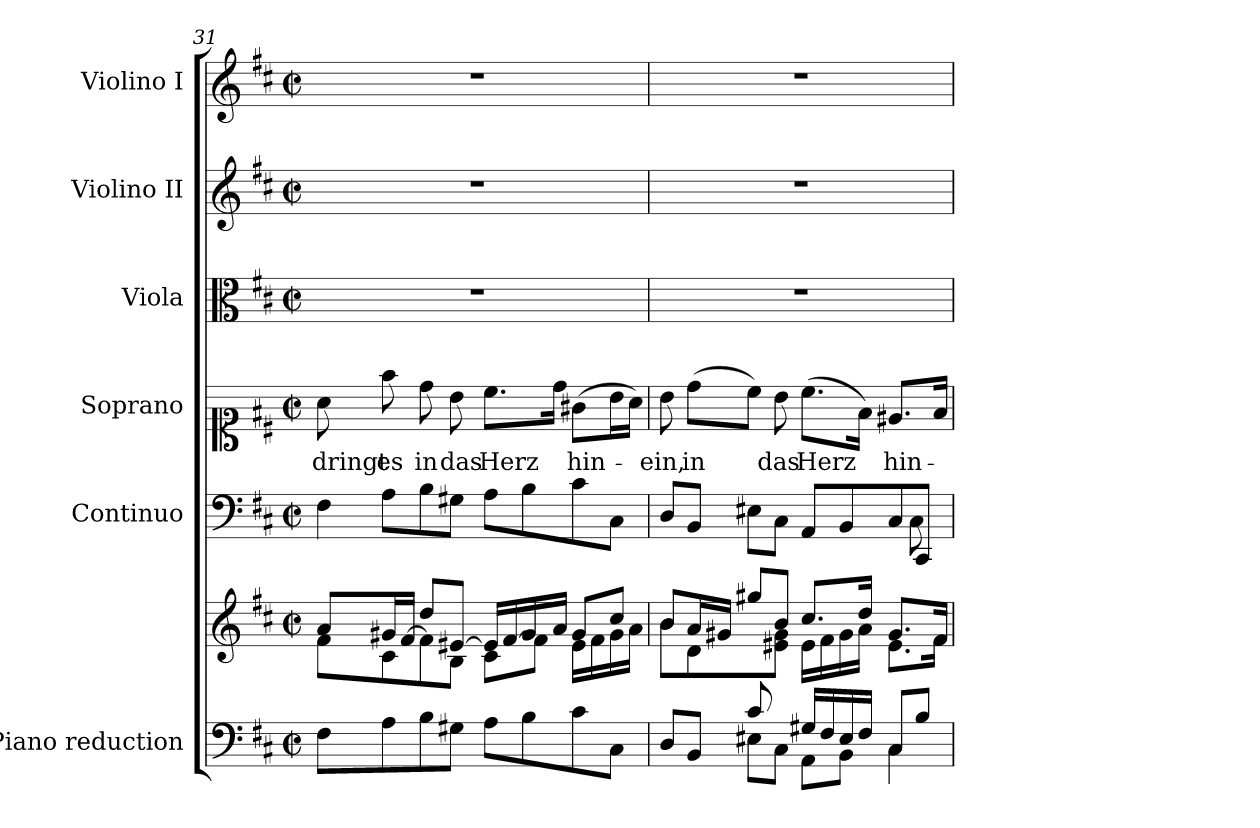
**kern	**kern	**kern	**kern	**text	**kern	**kern	**kern
*part6	*part6	*part5	*part4	*part4	*part3	*part2	*part1
*staff7	*staff6	*staff5	*staff4	*staff4	*staff3	*staff2	*staff1
*I"Piano reduction	*	*I"Continuo	*I"Soprano	*	*I"Viola	*I"Violino II	*I"Violino I
*I'Pno	*	*	*	*	*I'Vla	*I'Vln	*I'Vln
*clefF4	*clefG2	*clefF4	*clefC1	*	*clefC3	*clefG2	*clefG2
*k[f#c#]	*k[f#c#]	*k[f#c#]	*k[f#c#]	*	*k[f#c#]	*k[f#c#]	*k[f#c#]
*M2/2	*M2/2	*M2/2	*M2/2	*	*M2/2	*M2/2	*M2/2
*met(c|)	*met(c|)	*met(c|)	*met(c|)	*	*met(c|)	*met(c|)	*met(c|)
=31	=31	=31	=31	=31	=31	=31	=31
*	*^	*	*	*	*	*	*
!	!	!	!	!	!LO:LY:b	!	!	!
8F#\L	8a/L	8f#\L	8F#\J	8a\	dringt	1r	1r	1r
!	!	!	!	!	!LO:LY:b	!	!	!
8A\	16g#X/L	8c#\	8A\L	8ff#\	es	.	.	.
.	[<16f#/JJ	.	.	.	.	.	.	.
!	!	!	!	!	!LO:LY:b	!	!	!
8B\	8dd/L	8f#\]	8B\	8dd\	in	.	.	.
!	!	!	!	!	!LO:LY:b	!	!	!
8G#X\J	[8e#X/J	8B\J	8G#X\J	8b\	das	.	.	.
!	!	!	!	!	!LO:LY:b	!	!	!
8A\L	16e#/LL]	8c#\L	8A\L	8.cc#\L	Herz	.	.	.
.	[<16f#/	.	.	.	.	.	.	.
8B\	16g#/	8f#\J]	8B\	.	.	.	.	.
.	16a/JJ	.	.	16dd\Jk	.	.	.	.
!	!	!	!	!	!LO:LY:b	!	!	!
8c#\	8g#/L	16e#\LL	8c#\	(8g#X\L	hin-	.	.	.
.	.	16f#\	.	.	.	.	.	.
8C#\J	8cc#/J	16g#\	8C#\J	16b\L	.	.	.	.
.	.	16a\JJ	.	16a\JJ)	.	.	.	.
=32	=32	=32	=32	=32	=32	=32	=32	=32
*^	*	*	*^	*	*	*	*	*
*	*^	*	*	*	*	*	*	*	*	*
!	!	!	!	!	!	!	!	!LO:LY:b	!	!	!
4ryy	8D/L	2ryy	8b/L	8b\L	8D/L	2..ryy	8b\	-ein,	1r	1r	1r
!	!	!	!	!	!	!	!	!LO:LY:b	!	!	!
.	8BB/J	.	16a/L	8d\J	8BB/J	.	(8dd\L	in	.	.	.
.	.	.	16g#X/JJ	.	.	.	.	.	.	.	.
8c#/L	8E#X\L	.	8gg#X/L	8ryy	8E#X\L	.	8cc#\J)	.	.	.	.
!	!	!	!	!	!	!	!	!LO:LY:b	!	!	!
2ryy	8C#\J	.	8b/J	8e#X\ 8g#\J	8C#\J	.	8b\	das	.	.	.
!	!	!	!	!	!	!	!	!LO:LY:b	!	!	!
.	16G#X/LL	8AA\L	8.cc#/L	16e#\LL	8AA/L	.	(8.cc#\L	Herz	.	.	.
.	16F#/	.	.	16f#\	.	.	.	.	.	.	.
.	16E#/	8BB\J	.	16g#\	8BB/	.	.	.	.	.	.
.	16F#/JJ	.	16dd/Jk	16a\JJ	.	.	16f#\Jk)	.	.	.	.
!	!	!	!	!	!	!	!	!LO:LY:b	!	!	!
.	8C#/L	4C#\	8.g#/L	8.e#\L	8C#/	.	8.e#X/L	hin-	.	.	.
8ryy	8B/J	.	.	.	8CC#/J	8C#!\	.	.	.	.	.
.	.	.	16f#/Jk	16f#\Jk	.	.	16f#/Jk	.	.	.	.
*v	*v	*v	*	*	*v	*v	*	*	*	*	*
*	*v	*v	*	*	*	*	*	*
=	=	=	=	=	=	=	=
*-	*-	*-	*-	*-	*-	*-	*-
